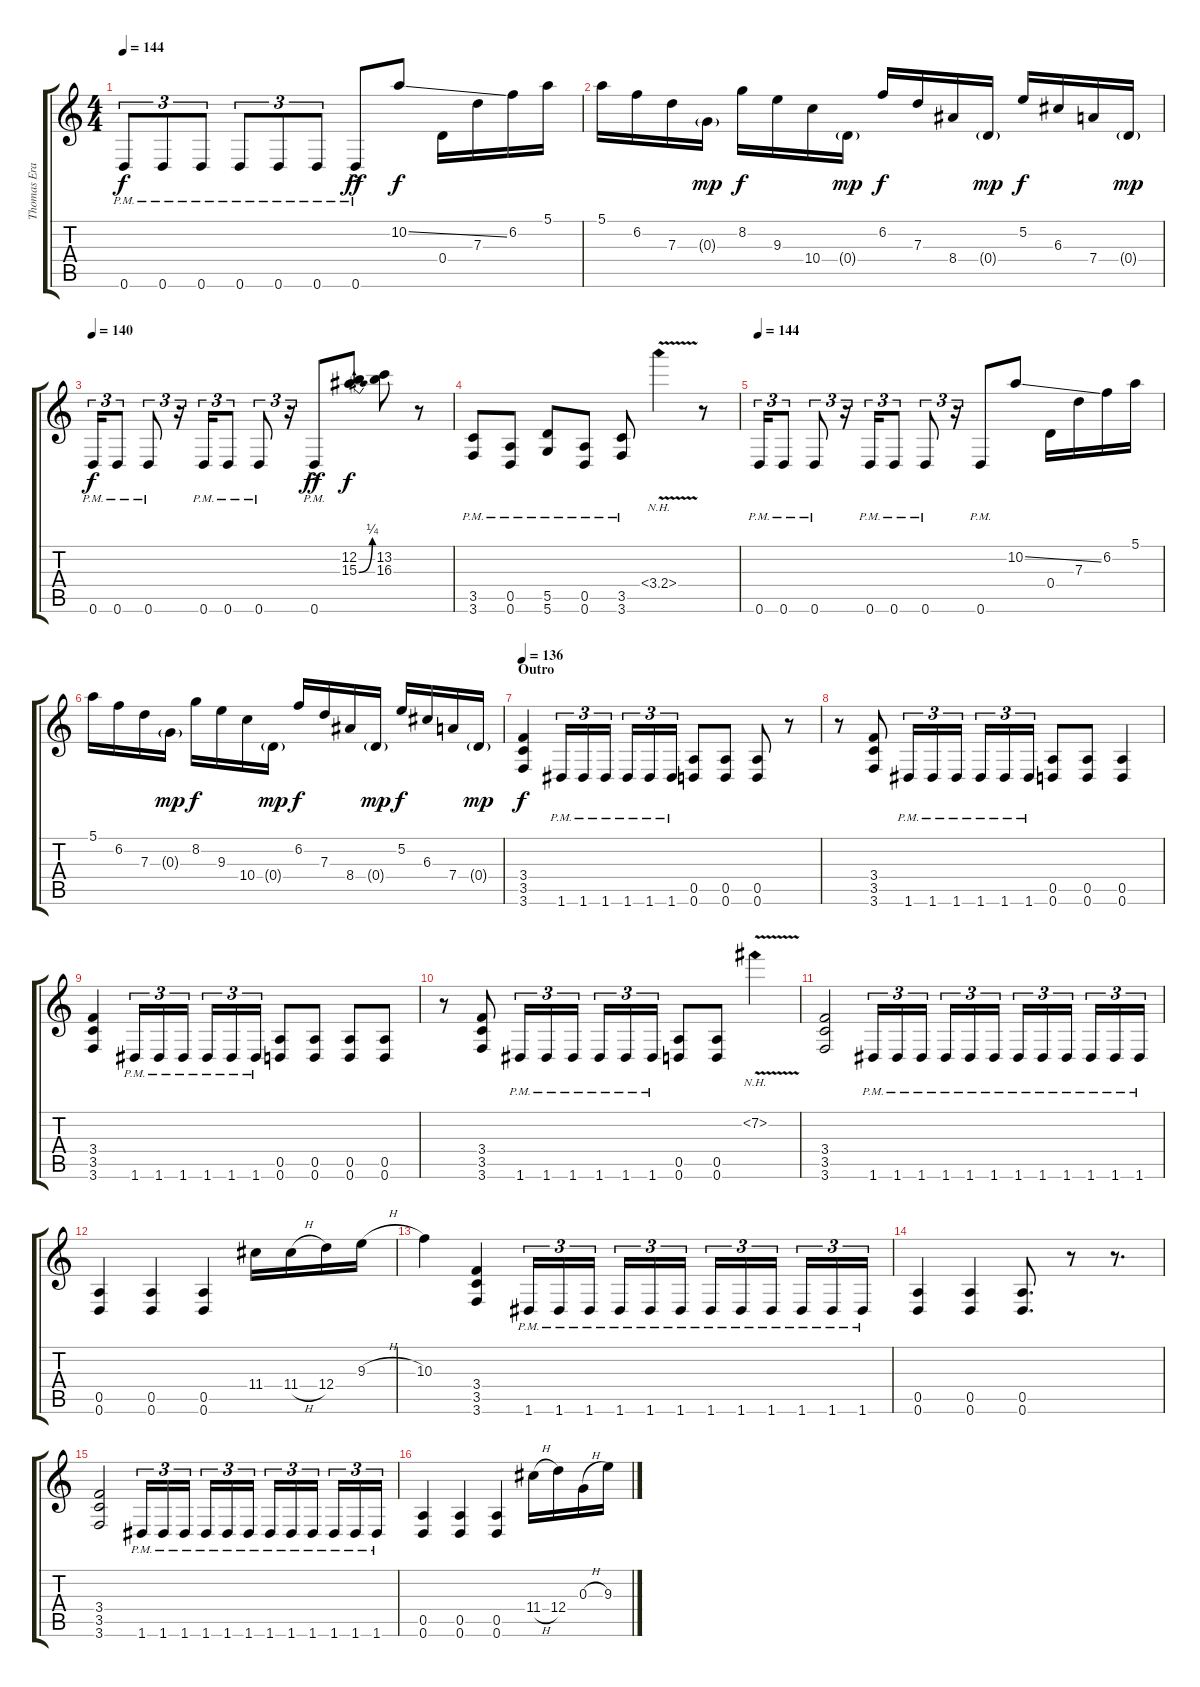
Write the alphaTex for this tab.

\track ("Thomas Erak" "Thomas Era") {instrument overdrivenguitar}
\staff {score tabs}
\tuning (E4 B3 G3 D3 A2 D2) {hide}
\ts (4 4)
\tempo 144
\clef g2
\ks c
0.6{pm}.8{tu (3 2) dy f} 0.6{pm}.8{tu (3 2)} 0.6{pm}.8{tu (3 2)} 0.6{pm}.8{tu (3 2)} 0.6{pm}.8{tu (3 2)} 0.6{pm}.8{tu (3 2)} 0.6{ac pm}.8{dy ff} 10.2{ss}.8{dy f} 0.4.16 7.3.16 6.2.16 5.1.16 |
5.1.16 6.2.16 7.3.16 0.3{g}.16{dy mp} 8.2.16{dy f} 9.3.16 10.4.16 0.4{g}.16{dy mp} 6.2.16{dy f} 7.3.16 8.4.16 0.4{g}.16{dy mp} 5.2.16{dy f} 6.3.16 7.4.16 0.4{g}.16{dy mp} |
\tempo 140
0.6{pm}.16{tu (3 2) dy f} 0.6{pm}.8{tu (3 2)} 0.6{pm}.8{tu (3 2)} r.16{tu (3 2)} 0.6{pm}.16{tu (3 2)} 0.6{pm}.8{tu (3 2)} 0.6{pm}.8{tu (3 2)} r.16{tu (3 2)} 0.6{ac pm}.8{dy ff} (12.2 15.3{be (bend 0 0 60 1)}).8{dy f} (13.2 16.3).8 r.8 |
(3.5{pm} 3.6{pm}).8 (0.5{pm} 0.6{pm}).8 (5.5{pm} 5.6{pm}).8 (0.5{pm} 0.6{pm}).8 (3.5{pm} 3.6{pm}).8 3.4{nh v}.4 r.8 |
\tempo 144
0.6{pm}.16{tu (3 2)} 0.6{pm}.8{tu (3 2)} 0.6{pm}.8{tu (3 2)} r.16{tu (3 2)} 0.6{pm}.16{tu (3 2)} 0.6{pm}.8{tu (3 2)} 0.6{pm}.8{tu (3 2)} r.16{tu (3 2)} 0.6{pm}.8 10.2{ss}.8 0.4.16 7.3.16 6.2.16 5.1.16 |
5.1.16 6.2.16 7.3.16 0.3{g}.16{dy mp} 8.2.16{dy f} 9.3.16 10.4.16 0.4{g}.16{dy mp} 6.2.16{dy f} 7.3.16 8.4.16 0.4{g}.16{dy mp} 5.2.16{dy f} 6.3.16 7.4.16 0.4{g}.16{dy mp} |
\section ("" "Outro")
\tempo 136
(3.4 3.5 3.6).4{dy f} 1.6{pm}.16{tu (3 2)} 1.6{pm}.16{tu (3 2)} 1.6{pm}.16{tu (3 2)} 1.6{pm}.16{tu (3 2)} 1.6{pm}.16{tu (3 2)} 1.6{pm}.16{tu (3 2)} (0.5 0.6).8 (0.5 0.6).8 (0.5 0.6).8 r.8 |
r.8 (3.4 3.5 3.6).8 1.6{pm}.16{tu (3 2)} 1.6{pm}.16{tu (3 2)} 1.6{pm}.16{tu (3 2)} 1.6{pm}.16{tu (3 2)} 1.6{pm}.16{tu (3 2)} 1.6{pm}.16{tu (3 2)} (0.5 0.6).8 (0.5 0.6).8 (0.5 0.6).4 |
(3.4 3.5 3.6).4 1.6{pm}.16{tu (3 2)} 1.6{pm}.16{tu (3 2)} 1.6{pm}.16{tu (3 2)} 1.6{pm}.16{tu (3 2)} 1.6{pm}.16{tu (3 2)} 1.6{pm}.16{tu (3 2)} (0.5 0.6).8 (0.5 0.6).8 (0.5 0.6).8 (0.5 0.6).8 |
r.8 (3.4 3.5 3.6).8 1.6{pm}.16{tu (3 2)} 1.6{pm}.16{tu (3 2)} 1.6{pm}.16{tu (3 2)} 1.6{pm}.16{tu (3 2)} 1.6{pm}.16{tu (3 2)} 1.6{pm}.16{tu (3 2)} (0.5 0.6).8 (0.5 0.6).8 7.2{nh v}.4 |
(3.4 3.5 3.6).2 1.6{pm}.16{tu (3 2)} 1.6{pm}.16{tu (3 2)} 1.6{pm}.16{tu (3 2)} 1.6{pm}.16{tu (3 2)} 1.6{pm}.16{tu (3 2)} 1.6{pm}.16{tu (3 2)} 1.6{pm}.16{tu (3 2)} 1.6{pm}.16{tu (3 2)} 1.6{pm}.16{tu (3 2)} 1.6{pm}.16{tu (3 2)} 1.6{pm}.16{tu (3 2)} 1.6{pm}.16{tu (3 2)} |
(0.5 0.6).4 (0.5 0.6).4 (0.5 0.6).4 11.4.16 11.4{h}.16 12.4.16 9.3{h}.16 |
10.3.4 (3.4 3.5 3.6).4 1.6{pm}.16{tu (3 2)} 1.6{pm}.16{tu (3 2)} 1.6{pm}.16{tu (3 2)} 1.6{pm}.16{tu (3 2)} 1.6{pm}.16{tu (3 2)} 1.6{pm}.16{tu (3 2)} 1.6{pm}.16{tu (3 2)} 1.6{pm}.16{tu (3 2)} 1.6{pm}.16{tu (3 2)} 1.6{pm}.16{tu (3 2)} 1.6{pm}.16{tu (3 2)} 1.6{pm}.16{tu (3 2)} |
(0.5 0.6).4 (0.5 0.6).4 (0.5 0.6).8{d} r.8 r.8{d} |
(3.4 3.5 3.6).2 1.6{pm}.16{tu (3 2)} 1.6{pm}.16{tu (3 2)} 1.6{pm}.16{tu (3 2)} 1.6{pm}.16{tu (3 2)} 1.6{pm}.16{tu (3 2)} 1.6{pm}.16{tu (3 2)} 1.6{pm}.16{tu (3 2)} 1.6{pm}.16{tu (3 2)} 1.6{pm}.16{tu (3 2)} 1.6{pm}.16{tu (3 2)} 1.6{pm}.16{tu (3 2)} 1.6{pm}.16{tu (3 2)} |
(0.5 0.6).4 (0.5 0.6).4 (0.5 0.6).4 11.4{h}.16 12.4.16 0.3{h}.16 9.3.16
